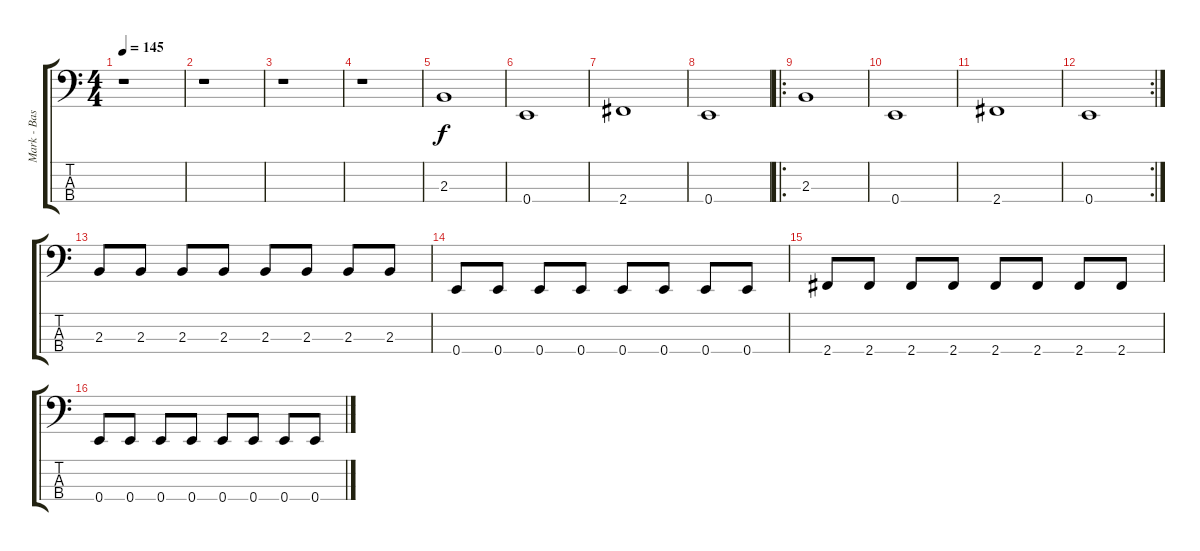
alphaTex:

\track ("Mark - Bass" "Mark - Bas") {instrument electricbassfinger}
\staff {score tabs}
\tuning (G2 D2 A1 E1) {hide}
\ts (4 4)
\tempo 145
\clef f4
\ks c
r.1{dy f instrument electricbassfinger} |
r.1 |
r.1 |
r.1 |
2.3.1 |
0.4.1 |
2.4.1 |
0.4.1 |
\ro
2.3.1 |
0.4.1 |
2.4.1 |
\rc 2
0.4.1 |
2.3.8 2.3.8 2.3.8 2.3.8 2.3.8 2.3.8 2.3.8 2.3.8 |
0.4.8 0.4.8 0.4.8 0.4.8 0.4.8 0.4.8 0.4.8 0.4.8 |
2.4.8 2.4.8 2.4.8 2.4.8 2.4.8 2.4.8 2.4.8 2.4.8 |
0.4.8 0.4.8 0.4.8 0.4.8 0.4.8 0.4.8 0.4.8 0.4.8
